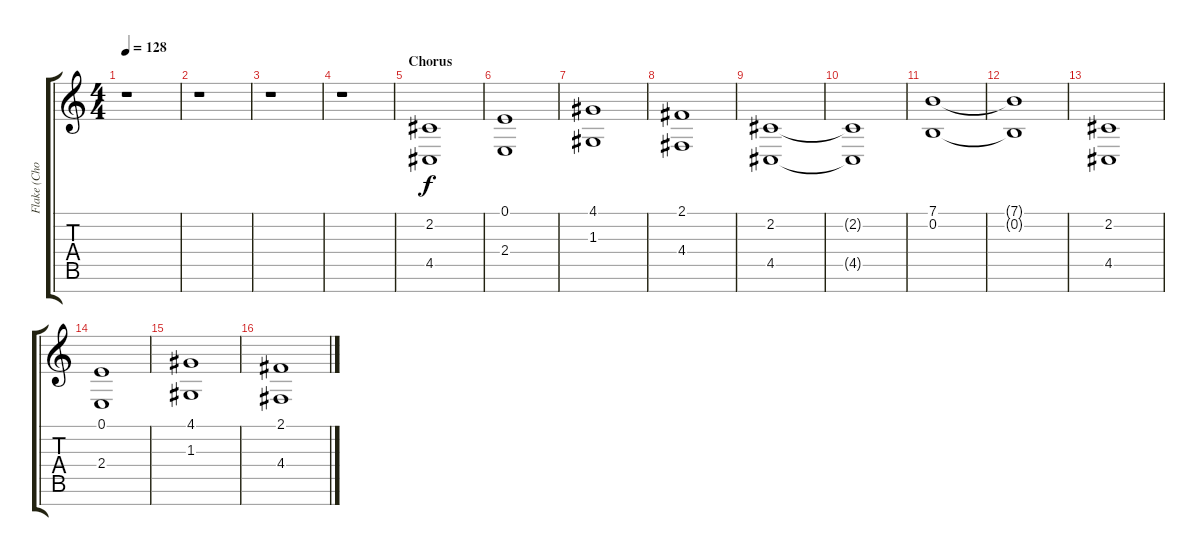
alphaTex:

\track ("Flake (Choir)" "Flake (Cho") {instrument choiraahs}
\staff {score tabs}
\tuning (E4 B3 G3 D3 A2 E2 B1) {hide}
\ts (4 4)
\tempo 128
\clef g2
\ks c
r.1{dy f} |
r.1 |
r.1 |
r.1 |
\section ("" "Chorus")
(2.2 4.5).1 |
(0.1 2.4).1 |
(4.1 1.3).1 |
(2.1 4.4).1 |
(2.2 4.5).1 |
(2.2{t} 4.5{t}).1 |
(7.1 0.2).1 |
(7.1{t} 0.2{t}).1 |
(2.2 4.5).1 |
(0.1 2.4).1 |
(4.1 1.3).1 |
(2.1 4.4).1
